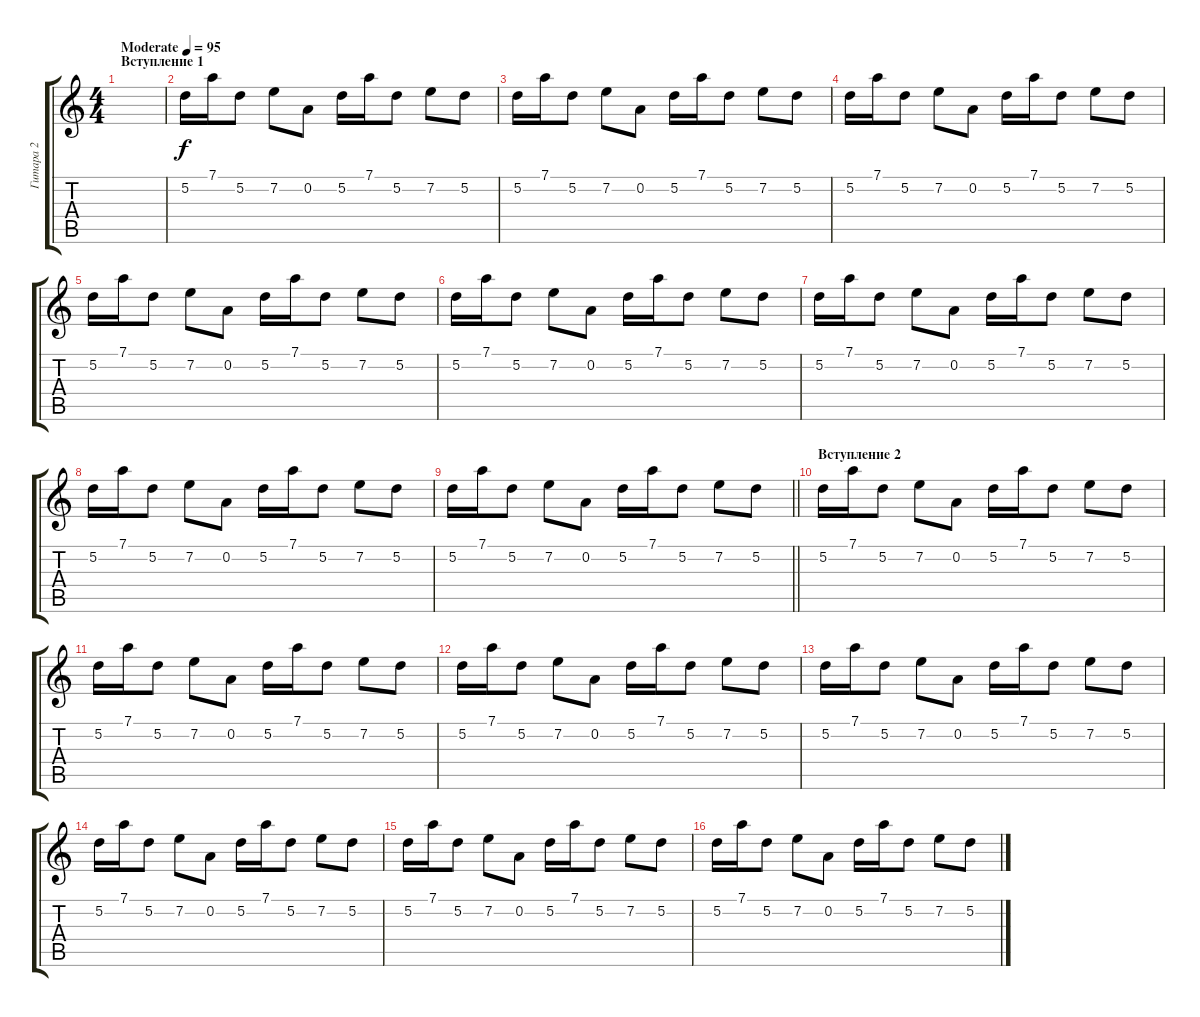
\track ("Гитара 2" "Гитара 2") {instrument electricguitarjazz}
\staff {score tabs}
\tuning (D4 A3 F3 C3 G2 D2) {hide}
\ts (4 4)
\section ("" "Вступление 1")
\tempo (95 "Moderate")
\clef g2
\ks c
|
5.2.16 7.1.16 5.2.8 7.2.8 0.2.8 5.2.16 7.1.16 5.2.8 7.2.8 5.2.8 |
5.2.16 7.1.16 5.2.8 7.2.8 0.2.8 5.2.16 7.1.16 5.2.8 7.2.8 5.2.8 |
5.2.16 7.1.16 5.2.8 7.2.8 0.2.8 5.2.16 7.1.16 5.2.8 7.2.8 5.2.8 |
5.2.16 7.1.16 5.2.8 7.2.8 0.2.8 5.2.16 7.1.16 5.2.8 7.2.8 5.2.8 |
5.2.16 7.1.16 5.2.8 7.2.8 0.2.8 5.2.16 7.1.16 5.2.8 7.2.8 5.2.8 |
5.2.16 7.1.16 5.2.8 7.2.8 0.2.8 5.2.16 7.1.16 5.2.8 7.2.8 5.2.8 |
5.2.16 7.1.16 5.2.8 7.2.8 0.2.8 5.2.16 7.1.16 5.2.8 7.2.8 5.2.8 |
\barLineRight lightlight
5.2.16 7.1.16 5.2.8 7.2.8 0.2.8 5.2.16 7.1.16 5.2.8 7.2.8 5.2.8 |
\section ("" "Вступление 2")
5.2.16{volume 15 balance 13 instrument electricguitarclean} 7.1.16 5.2.8 7.2.8 0.2.8 5.2.16 7.1.16 5.2.8 7.2.8 5.2.8 |
5.2.16 7.1.16 5.2.8 7.2.8 0.2.8 5.2.16 7.1.16 5.2.8 7.2.8 5.2.8 |
5.2.16 7.1.16 5.2.8 7.2.8 0.2.8 5.2.16 7.1.16 5.2.8 7.2.8 5.2.8 |
5.2.16 7.1.16 5.2.8 7.2.8 0.2.8 5.2.16 7.1.16 5.2.8 7.2.8 5.2.8 |
5.2.16 7.1.16 5.2.8 7.2.8 0.2.8 5.2.16 7.1.16 5.2.8 7.2.8 5.2.8 |
5.2.16 7.1.16 5.2.8 7.2.8 0.2.8 5.2.16 7.1.16 5.2.8 7.2.8 5.2.8 |
5.2.16 7.1.16 5.2.8 7.2.8 0.2.8 5.2.16 7.1.16 5.2.8 7.2.8 5.2.8
